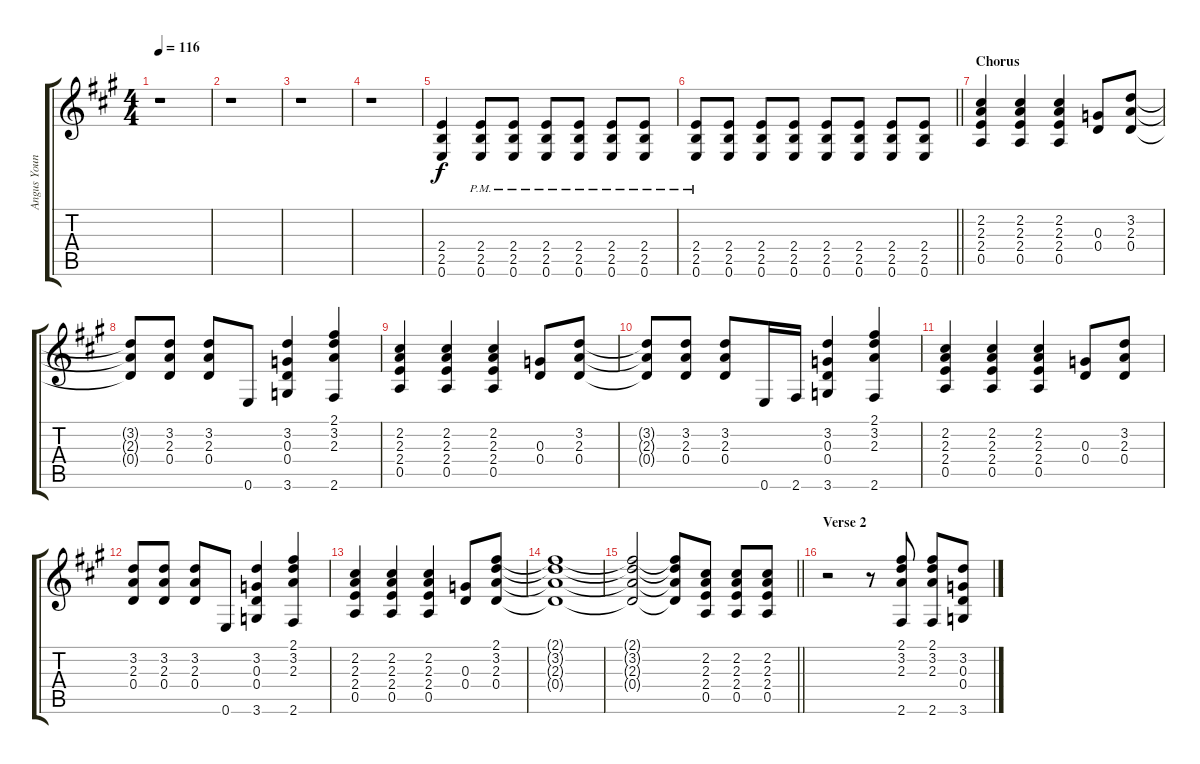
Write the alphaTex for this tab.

\track ("Angus Young" "Angus Youn") {instrument distortionguitar}
\staff {score tabs}
\tuning (E4 B3 G3 D3 A2 E2) {hide}
\ts (4 4)
\tempo 116
\clef g2
\ks a
r.1{dy f} |
r.1 |
r.1 |
r.1 |
(2.4 2.5 0.6).4 (2.4{pm} 2.5{pm} 0.6{pm}).8 (2.4{pm} 2.5{pm} 0.6{pm}).8 (2.4{pm} 2.5{pm} 0.6{pm}).8 (2.4{pm} 2.5{pm} 0.6{pm}).8 (2.4{pm} 2.5{pm} 0.6{pm}).8 (2.4{pm} 2.5{pm} 0.6{pm}).8 |
\barLineRight lightlight
(2.4{pm} 2.5{pm} 0.6{pm}).8 (2.4 2.5 0.6).8 (2.4 2.5 0.6).8 (2.4 2.5 0.6).8 (2.4 2.5 0.6).8 (2.4 2.5 0.6).8 (2.4 2.5 0.6).8 (2.4 2.5 0.6).8 |
\section ("" "Chorus")
(2.2 2.3 2.4 0.5).4 (2.2 2.3 2.4 0.5).4 (2.2 2.3 2.4 0.5).4 (0.3 0.4).8 (3.2 2.3 0.4).8 |
(3.2{t} 2.3{t} 0.4{t}).8 (3.2 2.3 0.4).8 (3.2 2.3 0.4).8 0.6.8 (3.2 0.3 0.4 3.6).4 (2.1 3.2 2.3 2.6).4 |
(2.2 2.3 2.4 0.5).4 (2.2 2.3 2.4 0.5).4 (2.2 2.3 2.4 0.5).4 (0.3 0.4).8 (3.2 2.3 0.4).8 |
(3.2{t} 2.3{t} 0.4{t}).8 (3.2 2.3 0.4).8 (3.2 2.3 0.4).8 0.6.16 2.6.16 (3.2 0.3 0.4 3.6).4 (2.1 3.2 2.3 2.6).4 |
(2.2 2.3 2.4 0.5).4 (2.2 2.3 2.4 0.5).4 (2.2 2.3 2.4 0.5).4 (0.3 0.4).8 (3.2 2.3 0.4).8 |
(3.2 2.3 0.4).8 (3.2 2.3 0.4).8 (3.2 2.3 0.4).8 0.6.8 (3.2 0.3 0.4 3.6).4 (2.1 3.2 2.3 2.6).4 |
(2.2 2.3 2.4 0.5).4 (2.2 2.3 2.4 0.5).4 (2.2 2.3 2.4 0.5).4 (0.3 0.4).8 (2.1 3.2 2.3 0.4).8 |
(2.1{t} 3.2{t} 2.3{t} 0.4{t}).1 |
\barLineRight lightlight
(2.1{t} 3.2{t} 2.3{t} 0.4{t}).2 (2.1{t} 3.2{t} 2.3{t} 0.4{t}).8 (2.2 2.3 2.4 0.5).8 (2.2 2.3 2.4 0.5).8 (2.2 2.3 2.4 0.5).8 |
\section ("" "Verse 2")
r.2 r.8 (2.1 3.2 2.3 2.6).8 (2.1 3.2 2.3 2.6).8 (3.2 0.3 0.4 3.6).8
